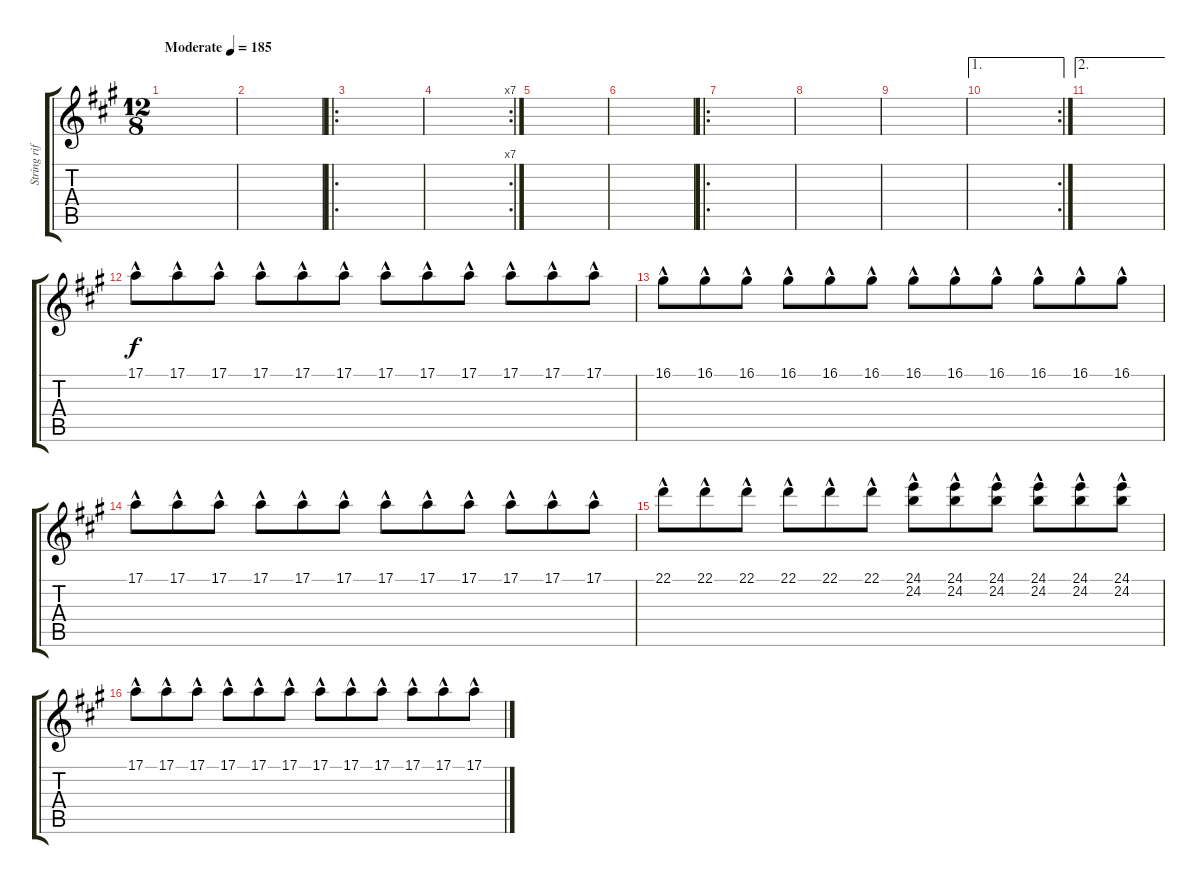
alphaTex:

\track ("String riffs" "String rif") {instrument stringensemble2}
\staff {score tabs}
\tuning (E4 B3 G3 D3 A2 E2) {hide}
\ts (12 8)
\tempo (185 "Moderate")
\clef g2
\ks a
|
|
\ro
|
\rc 7
|
|
|
\ro
|
|
|
\ae 1
\rc 2
|
\ae 2
|
17.1{hac}.8 17.1{hac}.8 17.1{hac}.8 17.1{hac}.8 17.1{hac}.8 17.1{hac}.8 17.1{hac}.8 17.1{hac}.8 17.1{hac}.8 17.1{hac}.8 17.1{hac}.8 17.1{hac}.8 |
16.1{hac}.8 16.1{hac}.8 16.1{hac}.8 16.1{hac}.8 16.1{hac}.8 16.1{hac}.8 16.1{hac}.8 16.1{hac}.8 16.1{hac}.8 16.1{hac}.8 16.1{hac}.8 16.1{hac}.8 |
17.1{hac}.8 17.1{hac}.8 17.1{hac}.8 17.1{hac}.8 17.1{hac}.8 17.1{hac}.8 17.1{hac}.8 17.1{hac}.8 17.1{hac}.8 17.1{hac}.8 17.1{hac}.8 17.1{hac}.8 |
22.1{hac}.8 22.1{hac}.8 22.1{hac}.8 22.1{hac}.8 22.1{hac}.8 22.1{hac}.8 (24.1 24.2{hac}).8 (24.1 24.2{hac}).8 (24.1 24.2{hac}).8 (24.1 24.2{hac}).8 (24.1 24.2{hac}).8 (24.1{hac} 24.2{hac}).8 |
17.1{hac}.8 17.1{hac}.8 17.1{hac}.8 17.1{hac}.8 17.1{hac}.8 17.1{hac}.8 17.1{hac}.8 17.1{hac}.8 17.1{hac}.8 17.1{hac}.8 17.1{hac}.8 17.1{hac}.8
